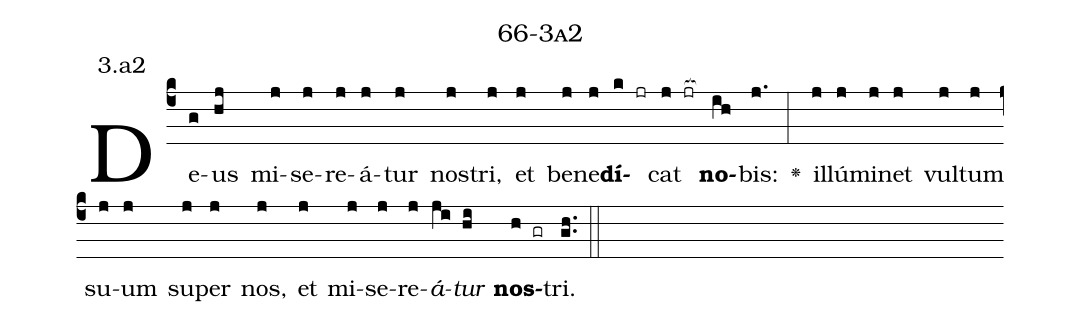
name: 66-3a2;
annotation: 3.a2;
%%
(c4)De(g)us(hj) mi(j)se(j)re(j)á(j)tur(j) nos(j)tri,(j) et(j) be(j)ne(j)<b>dí</b>(k jr)cat(j jr[ocb:1{]) <b>no</b>(ih[ocb:0}])bis:(j.) <v>\greheightstar</v>(:) il(j)lú(j)mi(j)net(j) vul(j)tum(j) su(j)um(j) su(j)per(j) nos,(j) et(j) mi(j)se(j)re(j)<i>á</i>(ji)<i>tur</i>(hi) <b>nos</b>(h gr)tri.(gh..) (::)


%E(j) u(j) o(ji) u(hi) a(h) e.(gh..) (::)
